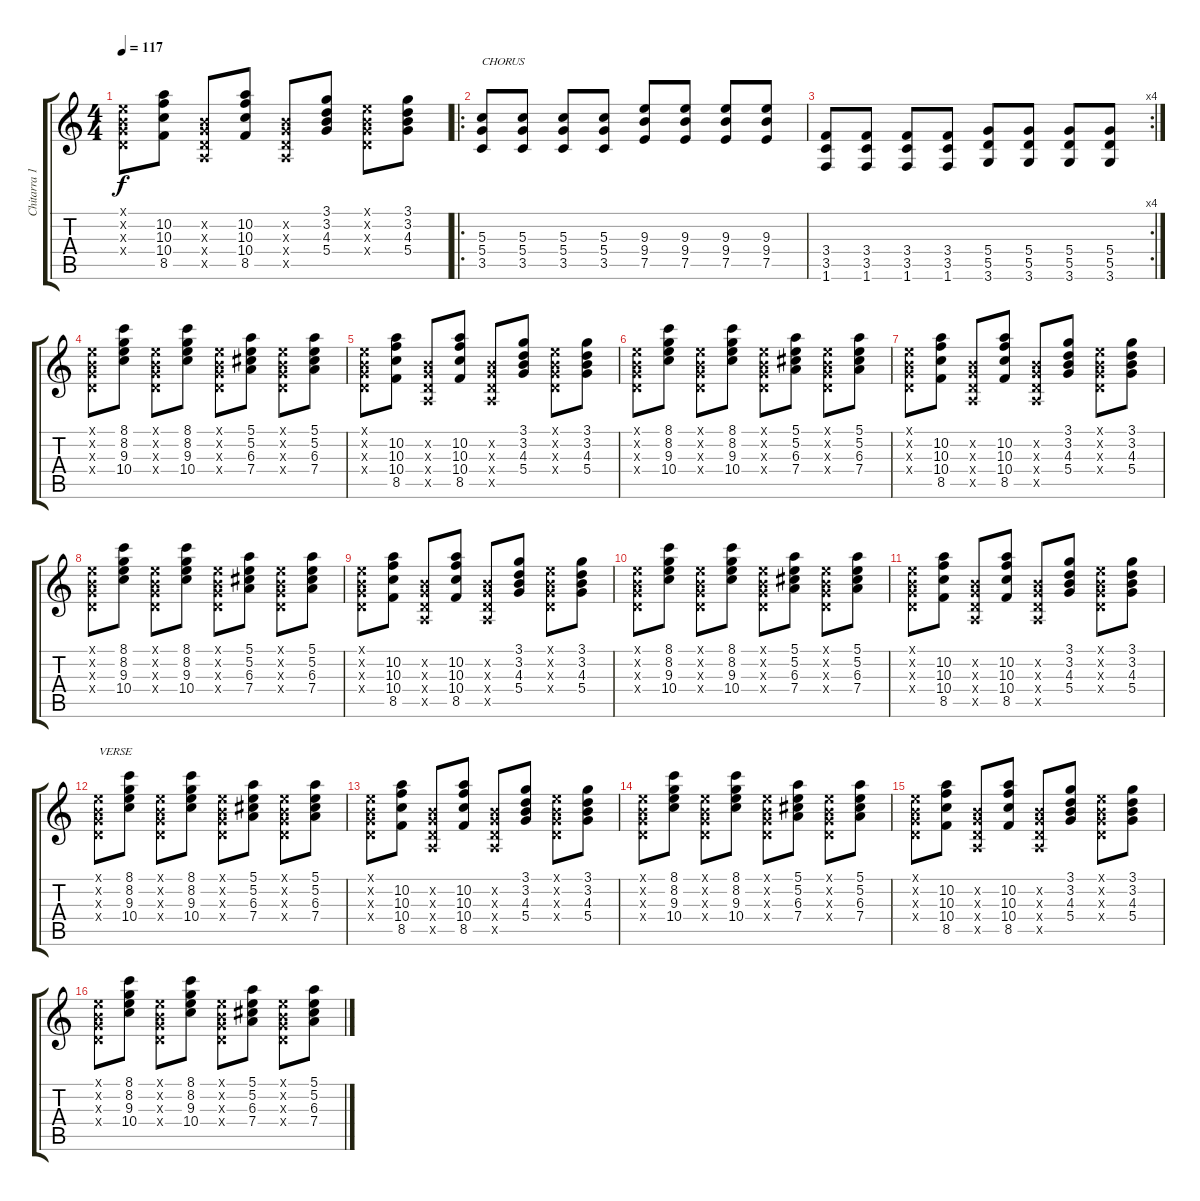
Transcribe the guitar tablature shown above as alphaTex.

\track ("Chitarra 1" "Chitarra 1") {instrument electricguitarclean}
\staff {score tabs}
\tuning (E4 B3 G3 D3 A2 E2) {hide}
\ts (4 4)
\tempo 117
\clef g2
\ks c
(0.1{x} 0.2{x} 0.3{x} 0.4{x}).8{dy f} (10.2 10.3 10.4 8.5).8 (0.2{x} 0.3{x} 0.4{x} 0.5{x}).8 (10.2 10.3 10.4 8.5).8 (0.2{x} 0.3{x} 0.4{x} 0.5{x}).8 (3.1 3.2 4.3 5.4).8 (0.1{x} 0.2{x} 0.3{x} 0.4{x}).8 (3.1 3.2 4.3 5.4).8 |
\ro
(5.3 5.4 3.5).8{txt "CHORUS" volume 8 instrument distortionguitar} (5.3 5.4 3.5).8 (5.3 5.4 3.5).8 (5.3 5.4 3.5).8 (9.3 9.4 7.5).8 (9.3 9.4 7.5).8 (9.3 9.4 7.5).8 (9.3 9.4 7.5).8 |
\rc 4
(3.4 3.5 1.6).8 (3.4 3.5 1.6).8 (3.4 3.5 1.6).8 (3.4 3.5 1.6).8 (5.4 5.5 3.6).8 (5.4 5.5 3.6).8 (5.4 5.5 3.6).8 (5.4 5.5 3.6).8 |
(0.1{x} 0.2{x} 0.3{x} 0.4{x}).8{volume 10 instrument electricguitarclean} (8.1 8.2 9.3 10.4).8 (0.1{x} 0.2{x} 0.3{x} 0.4{x}).8 (8.1 8.2 9.3 10.4).8 (0.1{x} 0.2{x} 0.3{x} 0.4{x}).8 (5.1 5.2 6.3 7.4).8 (0.1{x} 0.2{x} 0.3{x} 0.4{x}).8 (5.1 5.2 6.3 7.4).8 |
(0.1{x} 0.2{x} 0.3{x} 0.4{x}).8 (10.2 10.3 10.4 8.5).8 (0.2{x} 0.3{x} 0.4{x} 0.5{x}).8 (10.2 10.3 10.4 8.5).8 (0.2{x} 0.3{x} 0.4{x} 0.5{x}).8 (3.1 3.2 4.3 5.4).8 (0.1{x} 0.2{x} 0.3{x} 0.4{x}).8 (3.1 3.2 4.3 5.4).8 |
(0.1{x} 0.2{x} 0.3{x} 0.4{x}).8 (8.1 8.2 9.3 10.4).8 (0.1{x} 0.2{x} 0.3{x} 0.4{x}).8 (8.1 8.2 9.3 10.4).8 (0.1{x} 0.2{x} 0.3{x} 0.4{x}).8 (5.1 5.2 6.3 7.4).8 (0.1{x} 0.2{x} 0.3{x} 0.4{x}).8 (5.1 5.2 6.3 7.4).8 |
(0.1{x} 0.2{x} 0.3{x} 0.4{x}).8 (10.2 10.3 10.4 8.5).8 (0.2{x} 0.3{x} 0.4{x} 0.5{x}).8 (10.2 10.3 10.4 8.5).8 (0.2{x} 0.3{x} 0.4{x} 0.5{x}).8 (3.1 3.2 4.3 5.4).8 (0.1{x} 0.2{x} 0.3{x} 0.4{x}).8 (3.1 3.2 4.3 5.4).8 |
(0.1{x} 0.2{x} 0.3{x} 0.4{x}).8 (8.1 8.2 9.3 10.4).8 (0.1{x} 0.2{x} 0.3{x} 0.4{x}).8 (8.1 8.2 9.3 10.4).8 (0.1{x} 0.2{x} 0.3{x} 0.4{x}).8 (5.1 5.2 6.3 7.4).8 (0.1{x} 0.2{x} 0.3{x} 0.4{x}).8 (5.1 5.2 6.3 7.4).8 |
(0.1{x} 0.2{x} 0.3{x} 0.4{x}).8 (10.2 10.3 10.4 8.5).8 (0.2{x} 0.3{x} 0.4{x} 0.5{x}).8 (10.2 10.3 10.4 8.5).8 (0.2{x} 0.3{x} 0.4{x} 0.5{x}).8 (3.1 3.2 4.3 5.4).8 (0.1{x} 0.2{x} 0.3{x} 0.4{x}).8 (3.1 3.2 4.3 5.4).8 |
(0.1{x} 0.2{x} 0.3{x} 0.4{x}).8 (8.1 8.2 9.3 10.4).8 (0.1{x} 0.2{x} 0.3{x} 0.4{x}).8 (8.1 8.2 9.3 10.4).8 (0.1{x} 0.2{x} 0.3{x} 0.4{x}).8 (5.1 5.2 6.3 7.4).8 (0.1{x} 0.2{x} 0.3{x} 0.4{x}).8 (5.1 5.2 6.3 7.4).8 |
(0.1{x} 0.2{x} 0.3{x} 0.4{x}).8 (10.2 10.3 10.4 8.5).8 (0.2{x} 0.3{x} 0.4{x} 0.5{x}).8 (10.2 10.3 10.4 8.5).8 (0.2{x} 0.3{x} 0.4{x} 0.5{x}).8 (3.1 3.2 4.3 5.4).8 (0.1{x} 0.2{x} 0.3{x} 0.4{x}).8 (3.1 3.2 4.3 5.4).8 |
(0.1{x} 0.2{x} 0.3{x} 0.4{x}).8{txt "VERSE"} (8.1 8.2 9.3 10.4).8 (0.1{x} 0.2{x} 0.3{x} 0.4{x}).8 (8.1 8.2 9.3 10.4).8 (0.1{x} 0.2{x} 0.3{x} 0.4{x}).8 (5.1 5.2 6.3 7.4).8 (0.1{x} 0.2{x} 0.3{x} 0.4{x}).8 (5.1 5.2 6.3 7.4).8 |
(0.1{x} 0.2{x} 0.3{x} 0.4{x}).8 (10.2 10.3 10.4 8.5).8 (0.2{x} 0.3{x} 0.4{x} 0.5{x}).8 (10.2 10.3 10.4 8.5).8 (0.2{x} 0.3{x} 0.4{x} 0.5{x}).8 (3.1 3.2 4.3 5.4).8 (0.1{x} 0.2{x} 0.3{x} 0.4{x}).8 (3.1 3.2 4.3 5.4).8 |
(0.1{x} 0.2{x} 0.3{x} 0.4{x}).8 (8.1 8.2 9.3 10.4).8 (0.1{x} 0.2{x} 0.3{x} 0.4{x}).8 (8.1 8.2 9.3 10.4).8 (0.1{x} 0.2{x} 0.3{x} 0.4{x}).8 (5.1 5.2 6.3 7.4).8 (0.1{x} 0.2{x} 0.3{x} 0.4{x}).8 (5.1 5.2 6.3 7.4).8 |
(0.1{x} 0.2{x} 0.3{x} 0.4{x}).8 (10.2 10.3 10.4 8.5).8 (0.2{x} 0.3{x} 0.4{x} 0.5{x}).8 (10.2 10.3 10.4 8.5).8 (0.2{x} 0.3{x} 0.4{x} 0.5{x}).8 (3.1 3.2 4.3 5.4).8 (0.1{x} 0.2{x} 0.3{x} 0.4{x}).8 (3.1 3.2 4.3 5.4).8 |
(0.1{x} 0.2{x} 0.3{x} 0.4{x}).8 (8.1 8.2 9.3 10.4).8 (0.1{x} 0.2{x} 0.3{x} 0.4{x}).8 (8.1 8.2 9.3 10.4).8 (0.1{x} 0.2{x} 0.3{x} 0.4{x}).8 (5.1 5.2 6.3 7.4).8 (0.1{x} 0.2{x} 0.3{x} 0.4{x}).8 (5.1 5.2 6.3 7.4).8
